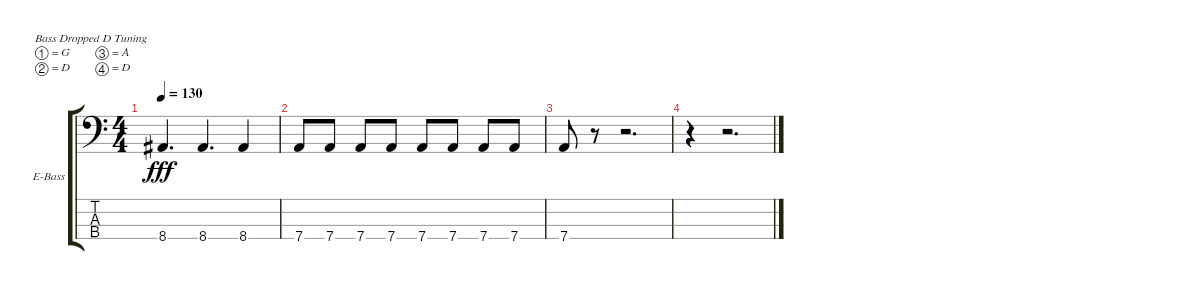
\bracketExtendMode groupsimilarinstruments
\firstSystemTrackNameOrientation horizontal
\otherSystemsTrackNameOrientation horizontal
\track ("Bass (Johnny)" "E-Bass") {instrument electricbasspick}
\staff {score tabs}
\tuning (G2 D2 A1 D1)
\ts (4 4)
\tempo 130
\clef f4
\ks c
8.4.4{d dy fff} 8.4.4{d} 8.4.4 |
7.4.8 7.4.8 7.4.8 7.4.8 7.4.8 7.4.8 7.4.8 7.4.8 |
7.4.8 r.8 r.2{d} |
r.4 r.2{d}
